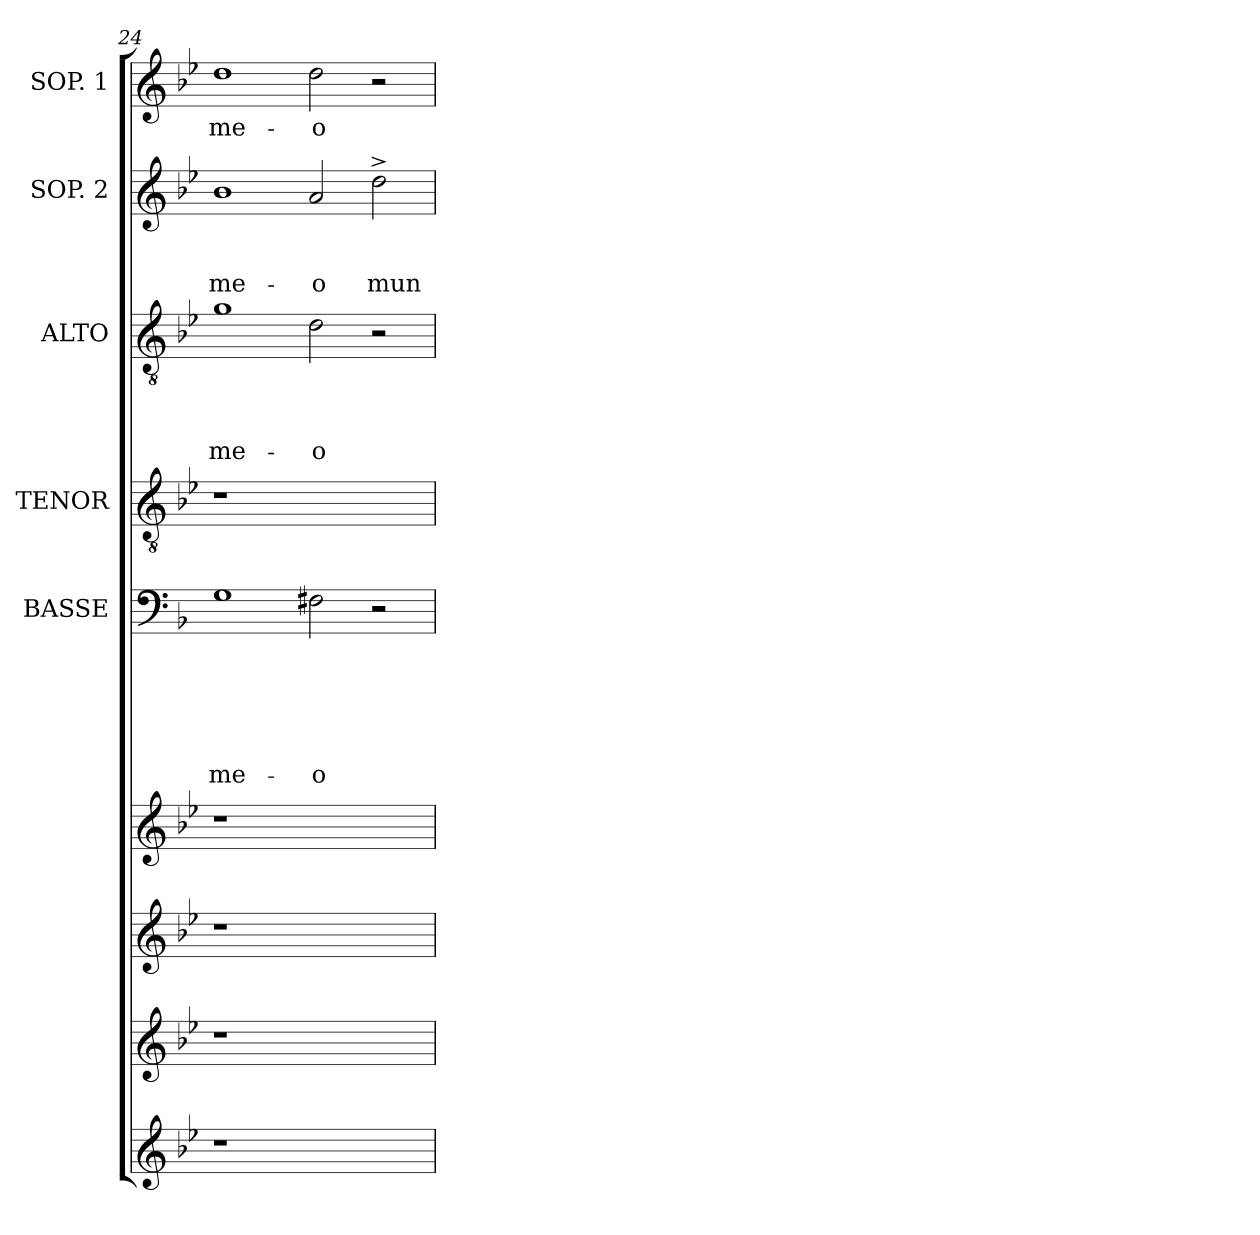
**kern	**kern	**kern	**kern	**kern	**text	**text	**text	**text	**text	**text	**kern	**kern	**text	**text	**text	**text	**kern	**text	**text	**text	**kern	**text
*part9	*part8	*part7	*part6	*part5	*part5	*part5	*part5	*part5	*part5	*part5	*part4	*part3	*part3	*part3	*part3	*part3	*part2	*part2	*part2	*part2	*part1	*part1
*staff9	*staff8	*staff7	*staff6	*staff5	*staff5	*staff5	*staff5	*staff5	*staff5	*staff5	*staff4	*staff3	*staff3	*staff3	*staff3	*staff3	*staff2	*staff2	*staff2	*staff2	*staff1	*staff1
*	*	*	*	*I"BASSE	*	*	*	*	*	*	*I"TENOR	*I"ALTO	*	*	*	*	*I"SOP. 2	*	*	*	*I"SOP. 1	*
*	*	*	*	*I'BAS.	*	*	*	*	*	*	*I'TEN.	*I'ALT.	*	*	*	*	*I'SOP. 2	*	*	*	*I'SOP. 1	*
*clefG2	*clefG2	*clefG2	*clefG2	*clefF4	*	*	*	*	*	*	*clefGv2	*clefGv2	*	*	*	*	*clefG2	*	*	*	*clefG2	*
*k[b-e-]	*k[b-e-]	*k[b-e-]	*k[b-e-]	*k[b-]	*	*	*	*	*	*	*k[b-e-]	*k[b-e-]	*	*	*	*	*k[b-e-]	*	*	*	*k[b-e-]	*
*B-:	*B-:	*B-:	*B-:	*F:	*	*	*	*	*	*	*B-:	*B-:	*	*	*	*	*B-:	*	*	*	*B-:	*
=24	=24	=24	=24	=24	=24	=24	=24	=24	=24	=24	=24	=24	=24	=24	=24	=24	=24	=24	=24	=24	=24	=24
!	!	!	!	!	!	!	!	!	!	!LO:LY:b	!	!	!	!	!	!LO:LY:b	!	!	!	!LO:LY:b	!	!LO:LY:b
1r	1r	1r	1r	1G	.	.	.	.	.	me-	1r	1g	.	.	.	me-	1b-	.	.	me-	1dd	me-
!	!	!	!	!	!	!	!	!	!	!LO:LY:b	!	!	!	!	!	!LO:LY:b	!	!	!	!LO:LY:b	!	!LO:LY:b
1ryy	1ryy	1ryy	1ryy	2F#X\	.	.	.	.	.	-o	1ryy	2d\	.	.	.	-o	2a/	.	.	-o	2dd\	-o
!	!	!	!	!	!	!	!	!	!	!	!	!	!	!	!	!	!	!	!	!LO:LY:b	!	!
.	.	.	.	2r	.	.	.	.	.	.	.	2r	.	.	.	.	2dd^>\	.	.	mun-	2r	.
=	=	=	=	=	=	=	=	=	=	=	=	=	=	=	=	=	=	=	=	=	=	=
*-	*-	*-	*-	*-	*-	*-	*-	*-	*-	*-	*-	*-	*-	*-	*-	*-	*-	*-	*-	*-	*-	*-
